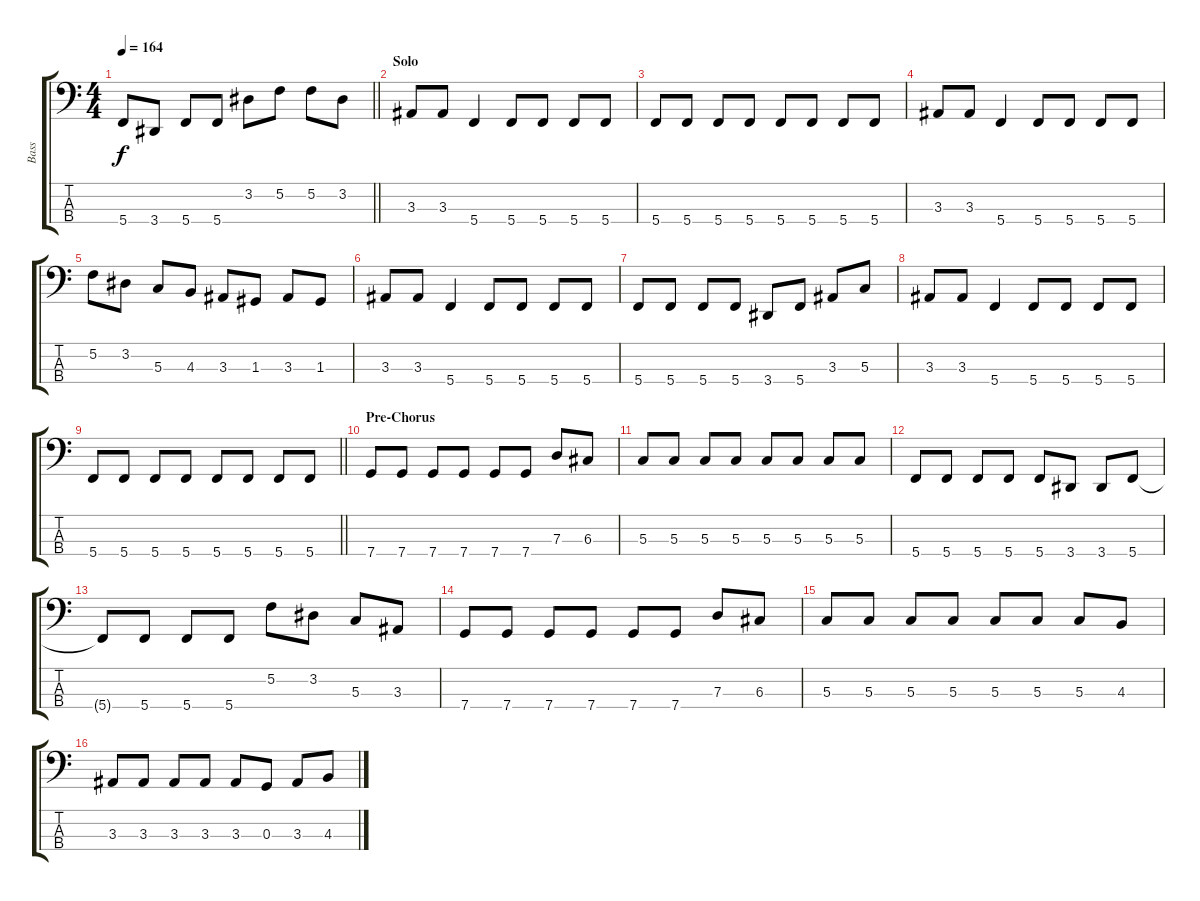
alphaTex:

\track ("Bass" "Bass") {instrument electricbasspick}
\staff {score tabs}
\tuning (F2 C2 G1 C1) {hide}
\ts (4 4)
\tempo 164
\clef f4
\barLineRight lightlight
\ks c
5.4.8{dy f} 3.4.8 5.4.8 5.4.8 3.2.8 5.2.8 5.2.8 3.2.8 |
\section ("" "Solo")
3.3.8 3.3.8 5.4.4 5.4.8 5.4.8 5.4.8 5.4.8 |
5.4.8 5.4.8 5.4.8 5.4.8 5.4.8 5.4.8 5.4.8 5.4.8 |
3.3.8 3.3.8 5.4.4 5.4.8 5.4.8 5.4.8 5.4.8 |
5.2.8 3.2.8 5.3.8 4.3.8 3.3.8 1.3.8 3.3.8 1.3.8 |
3.3.8 3.3.8 5.4.4 5.4.8 5.4.8 5.4.8 5.4.8 |
5.4.8 5.4.8 5.4.8 5.4.8 3.4.8 5.4.8 3.3.8 5.3.8 |
3.3.8 3.3.8 5.4.4 5.4.8 5.4.8 5.4.8 5.4.8 |
\barLineRight lightlight
5.4.8 5.4.8 5.4.8 5.4.8 5.4.8 5.4.8 5.4.8 5.4.8 |
\section ("" "Pre-Chorus")
7.4.8 7.4.8 7.4.8 7.4.8 7.4.8 7.4.8 7.3.8 6.3.8 |
5.3.8 5.3.8 5.3.8 5.3.8 5.3.8 5.3.8 5.3.8 5.3.8 |
5.4.8 5.4.8 5.4.8 5.4.8 5.4.8 3.4.8 3.4.8 5.4.8 |
5.4{t}.8 5.4.8 5.4.8 5.4.8 5.2.8 3.2.8 5.3.8 3.3.8 |
7.4.8 7.4.8 7.4.8 7.4.8 7.4.8 7.4.8 7.3.8 6.3.8 |
5.3.8 5.3.8 5.3.8 5.3.8 5.3.8 5.3.8 5.3.8 4.3.8 |
3.3.8 3.3.8 3.3.8 3.3.8 3.3.8 0.3.8 3.3.8 4.3.8
